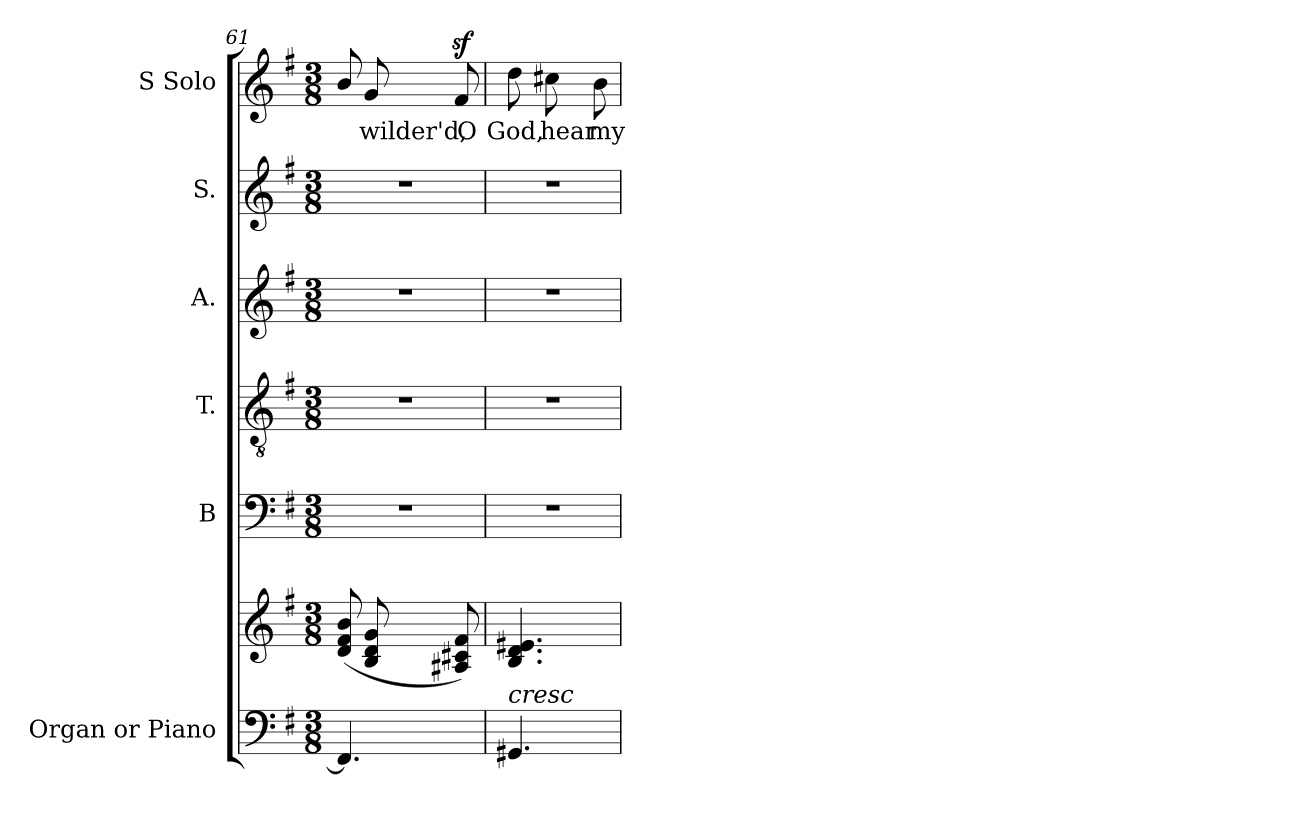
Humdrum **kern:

**kern	**kern	**kern	**kern	**kern	**kern	**kern	**text
*part6	*part6	*part5	*part4	*part3	*part2	*part1	*part1
*staff7	*staff6	*staff5	*staff4	*staff3	*staff2	*staff1	*staff1
*I"Organ or  Piano	*	*I"B	*I"T.	*I"A.	*I"S.	*I"S    Solo	*
*	*	*I'B.	*I'T.	*I'A.	*I'S.	*I'S.	*
*clefF4	*clefG2	*clefF4	*clefGv2	*clefG2	*clefG2	*clefG2	*
*	*	*	*ITrd7c12	*	*	*	*
*k[f#]	*k[f#]	*k[f#]	*k[f#]	*k[f#]	*k[f#]	*k[f#]	*
*G:	*G:	*G:	*G:	*G:	*G:	*G:	*
*M3/8	*M3/8	*M3/8	*M3/8	*M3/8	*M3/8	*M3/8	*
=61	=61	=61	=61	=61	=61	=61	=61
4.FF#/]	(8d/ 8f#/ 8b/	4.r	4.r	4.r	4.r	8b/	.
.	8B/ 8d/ 8g/	.	.	.	.	8g/	-wilder'd,
.	8A#X/ 8c#X/ 8f#/)	.	.	.	.	8f#z>/	O
!!LO:LB:g=z
=62	=62	=62	=62	=62	=62	=62	=62
!LO:TX:a:i:t=cresc	!	!	!	!	!	!	!
4.GG#X/	4.B/ 4.d/ 4.e#X/	4.r	4.r	4.r	4.r	8dd\	God,
.	.	.	.	.	.	8cc#X\	hear
.	.	.	.	.	.	8b\	my
=	=	=	=	=	=	=	=
*-	*-	*-	*-	*-	*-	*-	*-
